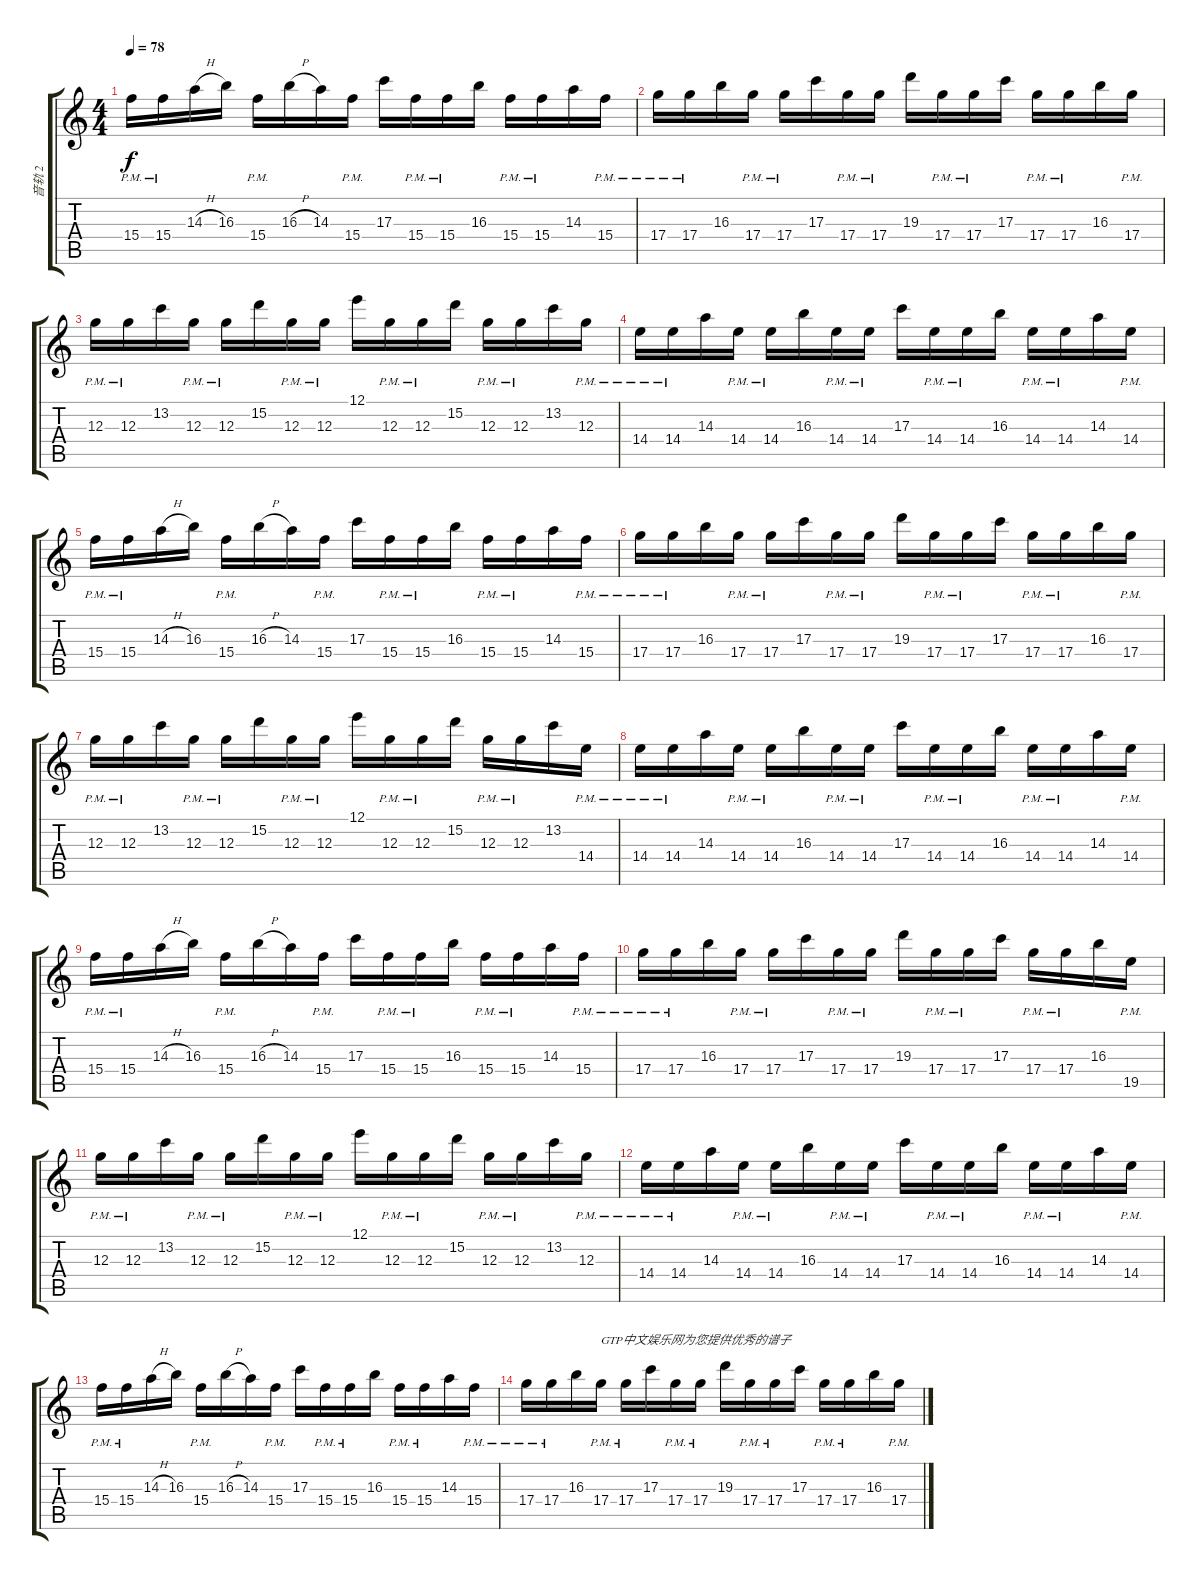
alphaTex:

\track ("音轨 2" "音轨 2") {instrument distortionguitar}
\staff {score tabs}
\tuning (E4 B3 G3 D3 A2 E2) {hide}
\ts (4 4)
\tempo 78
\clef g2
\ks c
15.4{pm}.16{dy f} 15.4{pm}.16 14.3{h}.16 16.3.16 15.4{pm}.16 16.3{h}.16 14.3.16 15.4{pm}.16 17.3.16 15.4{pm}.16 15.4{pm}.16 16.3.16 15.4{pm}.16 15.4{pm}.16 14.3.16 15.4{pm}.16 |
17.4{pm}.16 17.4{pm}.16 16.3.16 17.4{pm}.16 17.4{pm}.16 17.3.16 17.4{pm}.16 17.4{pm}.16 19.3.16 17.4{pm}.16 17.4{pm}.16 17.3.16 17.4{pm}.16 17.4{pm}.16 16.3.16 17.4{pm}.16 |
12.3{pm}.16 12.3{pm}.16 13.2.16 12.3{pm}.16 12.3{pm}.16 15.2.16 12.3{pm}.16 12.3{pm}.16 12.1.16 12.3{pm}.16 12.3{pm}.16 15.2.16 12.3{pm}.16 12.3{pm}.16 13.2.16 12.3{pm}.16 |
14.4{pm}.16 14.4{pm}.16 14.3.16 14.4{pm}.16 14.4{pm}.16 16.3.16 14.4{pm}.16 14.4{pm}.16 17.3.16 14.4{pm}.16 14.4{pm}.16 16.3.16 14.4{pm}.16 14.4{pm}.16 14.3.16 14.4{pm}.16 |
15.4{pm}.16 15.4{pm}.16 14.3{h}.16 16.3.16 15.4{pm}.16 16.3{h}.16 14.3.16 15.4{pm}.16 17.3.16 15.4{pm}.16 15.4{pm}.16 16.3.16 15.4{pm}.16 15.4{pm}.16 14.3.16 15.4{pm}.16 |
17.4{pm}.16 17.4{pm}.16 16.3.16 17.4{pm}.16 17.4{pm}.16 17.3.16 17.4{pm}.16 17.4{pm}.16 19.3.16 17.4{pm}.16 17.4{pm}.16 17.3.16 17.4{pm}.16 17.4{pm}.16 16.3.16 17.4{pm}.16 |
12.3{pm}.16 12.3{pm}.16 13.2.16 12.3{pm}.16 12.3{pm}.16 15.2.16 12.3{pm}.16 12.3{pm}.16 12.1.16 12.3{pm}.16 12.3{pm}.16 15.2.16 12.3{pm}.16 12.3{pm}.16 13.2.16 14.4{pm}.16 |
14.4{pm}.16 14.4{pm}.16 14.3.16 14.4{pm}.16 14.4{pm}.16 16.3.16 14.4{pm}.16 14.4{pm}.16 17.3.16 14.4{pm}.16 14.4{pm}.16 16.3.16 14.4{pm}.16 14.4{pm}.16 14.3.16 14.4{pm}.16 |
15.4{pm}.16 15.4{pm}.16 14.3{h}.16 16.3.16 15.4{pm}.16 16.3{h}.16 14.3.16 15.4{pm}.16 17.3.16 15.4{pm}.16 15.4{pm}.16 16.3.16 15.4{pm}.16 15.4{pm}.16 14.3.16 15.4{pm}.16 |
17.4{pm}.16 17.4{pm}.16 16.3.16 17.4{pm}.16 17.4{pm}.16 17.3.16 17.4{pm}.16 17.4{pm}.16 19.3.16 17.4{pm}.16 17.4{pm}.16 17.3.16 17.4{pm}.16 17.4{pm}.16 16.3.16 19.5{pm}.16 |
12.3{pm}.16 12.3{pm}.16 13.2.16 12.3{pm}.16 12.3{pm}.16 15.2.16 12.3{pm}.16 12.3{pm}.16 12.1.16 12.3{pm}.16 12.3{pm}.16 15.2.16 12.3{pm}.16 12.3{pm}.16 13.2.16 12.3{pm}.16 |
14.4{pm}.16 14.4{pm}.16 14.3.16 14.4{pm}.16 14.4{pm}.16 16.3.16 14.4{pm}.16 14.4{pm}.16 17.3.16 14.4{pm}.16 14.4{pm}.16 16.3.16 14.4{pm}.16 14.4{pm}.16 14.3.16 14.4{pm}.16 |
15.4{pm}.16{volume 0} 15.4{pm}.16 14.3{h}.16 16.3.16 15.4{pm}.16 16.3{h}.16 14.3.16 15.4{pm}.16 17.3.16 15.4{pm}.16 15.4{pm}.16 16.3.16 15.4{pm}.16 15.4{pm}.16 14.3.16 15.4{pm}.16 |
17.4{pm}.16 17.4{pm}.16 16.3.16 17.4{pm}.16{txt "GTP中文娱乐网为您提供优秀的谱子"} 17.4{pm}.16 17.3.16 17.4{pm}.16 17.4{pm}.16 19.3.16 17.4{pm}.16 17.4{pm}.16 17.3.16 17.4{pm}.16 17.4{pm}.16 16.3.16 17.4{pm}.16
